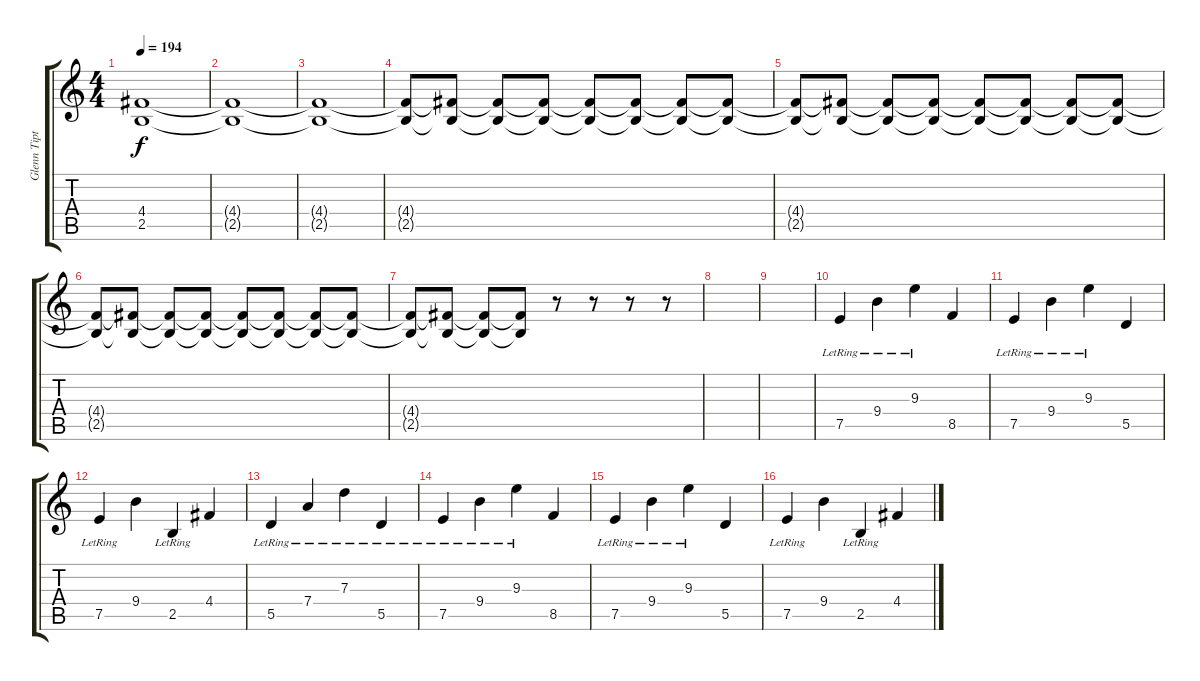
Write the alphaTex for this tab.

\track ("Glenn Tipton" "Glenn Tipt") {instrument distortionguitar}
\staff {score tabs}
\tuning (E4 B3 G3 D3 A2 E2) {hide}
\ts (4 4)
\tempo 194
\clef g2
\ks c
(4.4{t} 2.5{t}).1{dy f} |
(4.4{t} 2.5{t}).1 |
(4.4{t} 2.5{t}).1 |
(4.4{t} 2.5{t}).8{volume 14} (4.4{t} 2.5{t}).8{volume 14} (4.4{t} 2.5{t}).8{volume 13} (4.4{t} 2.5{t}).8{volume 13} (4.4{t} 2.5{t}).8{volume 12} (4.4{t} 2.5{t}).8{volume 12} (4.4{t} 2.5{t}).8{volume 11} (4.4{t} 2.5{t}).8{volume 11} |
(4.4{t} 2.5{t}).8{volume 10} (4.4{t} 2.5{t}).8{volume 10} (4.4{t} 2.5{t}).8{volume 9 instrument overdrivenguitar} (4.4{t} 2.5{t}).8{volume 9 instrument overdrivenguitar} (4.4{t} 2.5{t}).8{volume 8 instrument overdrivenguitar} (4.4{t} 2.5{t}).8{volume 8 instrument overdrivenguitar} (4.4{t} 2.5{t}).8{volume 7 instrument overdrivenguitar} (4.4{t} 2.5{t}).8{volume 7 instrument overdrivenguitar} |
(4.4{t} 2.5{t}).8{volume 6 instrument overdrivenguitar} (4.4{t} 2.5{t}).8{volume 6 instrument overdrivenguitar} (4.4{t} 2.5{t}).8{volume 5 instrument overdrivenguitar} (4.4{t} 2.5{t}).8{volume 5 instrument overdrivenguitar} (4.4{t} 2.5{t}).8{volume 4 instrument overdrivenguitar} (4.4{t} 2.5{t}).8{volume 4 instrument overdrivenguitar} (4.4{t} 2.5{t}).8{volume 3 instrument overdrivenguitar} (4.4{t} 2.5{t}).8{volume 3 instrument overdrivenguitar} |
(4.4{t} 2.5{t}).8{volume 2 instrument electricguitarclean} (4.4{t} 2.5{t}).8{volume 2 instrument electricguitarclean} (4.4{t} 2.5{t}).8{volume 1 instrument electricguitarclean} (4.4{t} 2.5{t}).8{volume 1 instrument electricguitarclean} r.8 r.8 r.8 r.8 |
|
|
7.5{lr}.4{volume 14 instrument electricguitarclean} 9.4{lr}.4 9.3{lr}.4 8.5.4 |
7.5{lr}.4 9.4{lr}.4 9.3{lr}.4 5.5.4 |
7.5{lr}.4 9.4.4 2.5{lr}.4 4.4.4 |
5.5{lr}.4 7.4{lr}.4 7.3{lr}.4 5.5{lr}.4 |
7.5{lr}.4 9.4{lr}.4 9.3{lr}.4 8.5.4 |
7.5{lr}.4 9.4{lr}.4 9.3{lr}.4 5.5.4 |
7.5{lr}.4 9.4.4 2.5{lr}.4 4.4.4
